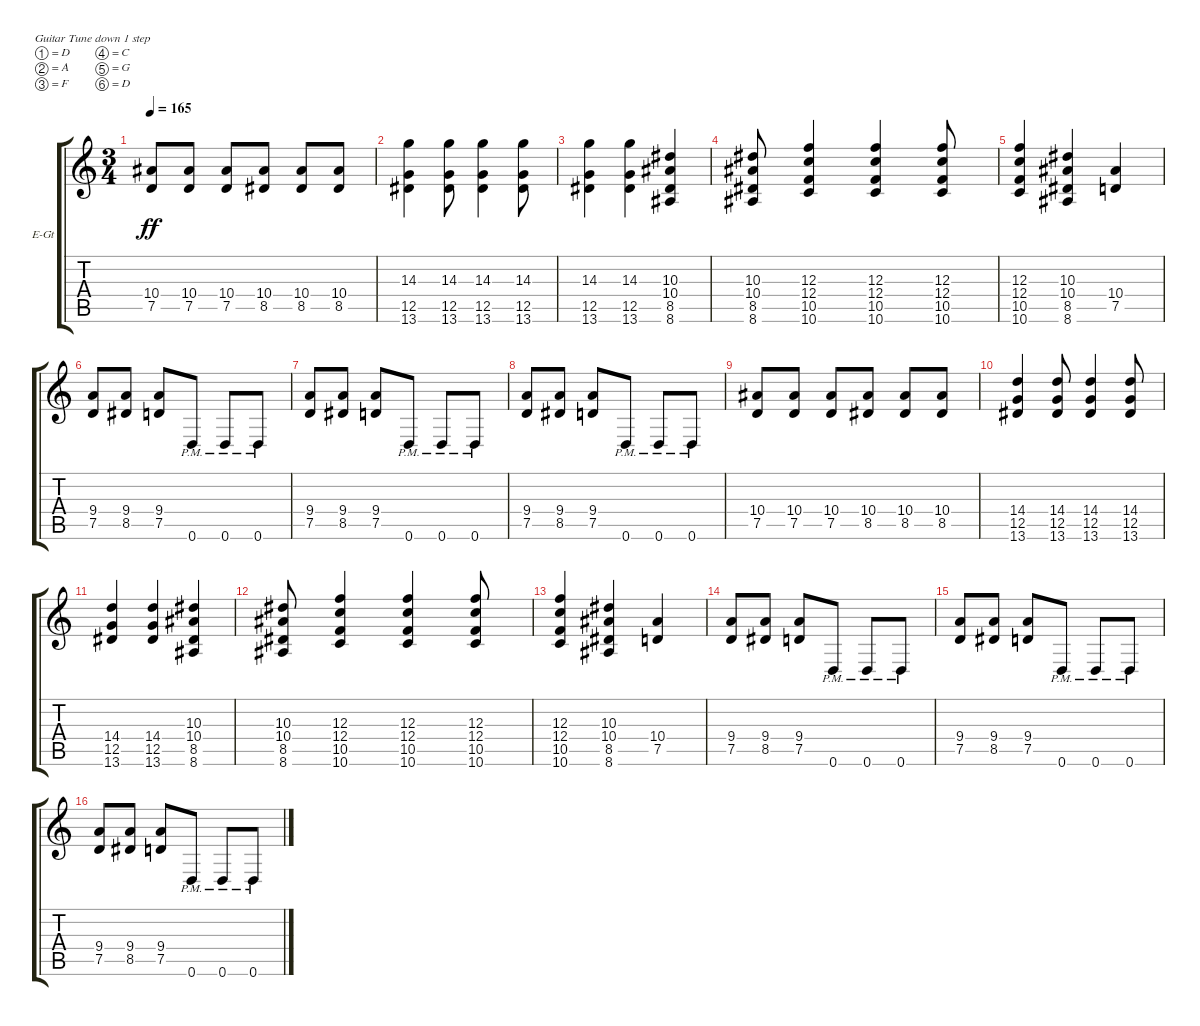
\bracketExtendMode groupsimilarinstruments
\firstSystemTrackNameOrientation horizontal
\otherSystemsTrackNameOrientation horizontal
\track ("Electric Guitar 1" "E-Gt") {instrument distortionguitar}
\staff {score tabs}
\tuning (D4 A3 F3 C3 G2 D2)
\ts (3 4)
\tempo 165
\clef g2
\ks c
(10.4 7.5).8{dy ff} (10.4 7.5).8 (10.4 7.5).8 (10.4 8.5).8 (10.4 8.5).8 (10.4 8.5).8 |
(14.3 12.5 13.6).4 (12.5 14.3 13.6).8 (12.5 14.3 13.6).4 (12.5 14.3 13.6).8 |
(12.5 14.3 13.6).4 (12.5 14.3 13.6).4 (8.5 10.3 8.6 10.4).4 |
(10.3 8.5 8.6 10.4).8 (10.6 10.5 12.4 12.3).4 (10.5 12.3 12.4 10.6).4 (10.5 12.3 12.4 10.6).8 |
(10.5 12.3 10.6 12.4).4 (8.5 10.4 8.6 10.3).4 (7.5 10.4).4 |
(7.5 9.4).8 (8.5 9.4).8 (7.5 9.4).8 0.6{pm}.8 0.6{pm}.8 0.6{pm}.8 |
(7.5 9.4).8 (8.5 9.4).8 (7.5 9.4).8 0.6{pm}.8 0.6{pm}.8 0.6{pm}.8 |
(7.5 9.4).8 (8.5 9.4).8 (7.5 9.4).8 0.6{pm}.8 0.6{pm}.8 0.6{pm}.8 |
(10.4 7.5).8 (10.4 7.5).8 (10.4 7.5).8 (10.4 8.5).8 (10.4 8.5).8 (10.4 8.5).8 |
(12.5 13.6 14.4).4 (12.5 13.6 14.4).8 (12.5 13.6 14.4).4 (12.5 13.6 14.4).8 |
(12.5 13.6 14.4).4 (12.5 13.6 14.4).4 (8.5 10.3 8.6 10.4).4 |
(10.3 8.5 8.6 10.4).8 (10.6 10.5 12.4 12.3).4 (10.5 12.3 12.4 10.6).4 (10.5 12.3 12.4 10.6).8 |
(10.5 12.3 10.6 12.4).4 (8.5 10.4 8.6 10.3).4 (7.5 10.4).4 |
(7.5 9.4).8 (8.5 9.4).8 (7.5 9.4).8 0.6{pm}.8 0.6{pm}.8 0.6{pm}.8 |
(7.5 9.4).8 (8.5 9.4).8 (7.5 9.4).8 0.6{pm}.8 0.6{pm}.8 0.6{pm}.8 |
(7.5 9.4).8 (8.5 9.4).8 (7.5 9.4).8 0.6{pm}.8 0.6{pm}.8 0.6{pm}.8
